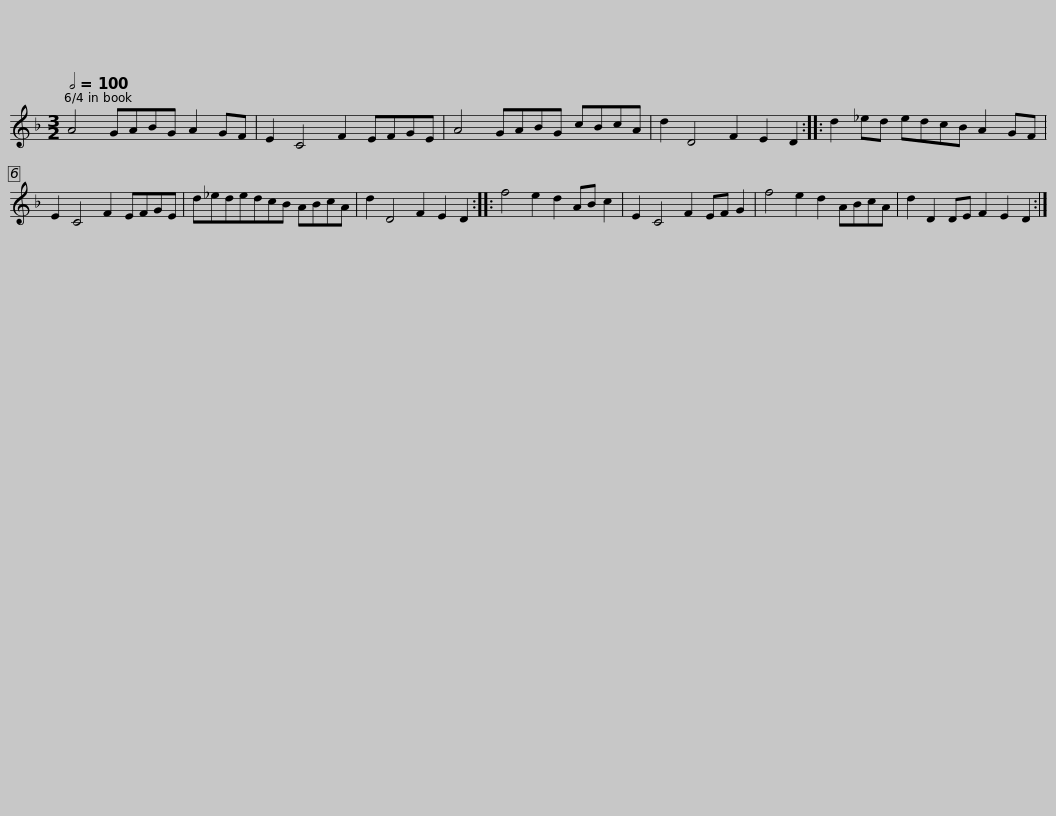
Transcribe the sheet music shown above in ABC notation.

X:1
L:1/8
Q:1/2=100
M:3/2
I:linebreak $
K:Dmin
V:1 treble
V:1
 A4 GABG A2 GF | E2 C4 F2 EFGE | A4 GABG cBcA | d2 D4 F2 E2 D2 :: d2 _ed edcB A2 GF |$ %5
 E2 C4 F2 EFGE | d_ededcB ABcA | d2 D4 F2 E2 D2 :: f4 e2 d2 AB c2 | E2 C4 F2 EF G2 |$ %10
 f4 e2 d2 ABcA | d2 D2 DE F2 E2 D2 :| %12
